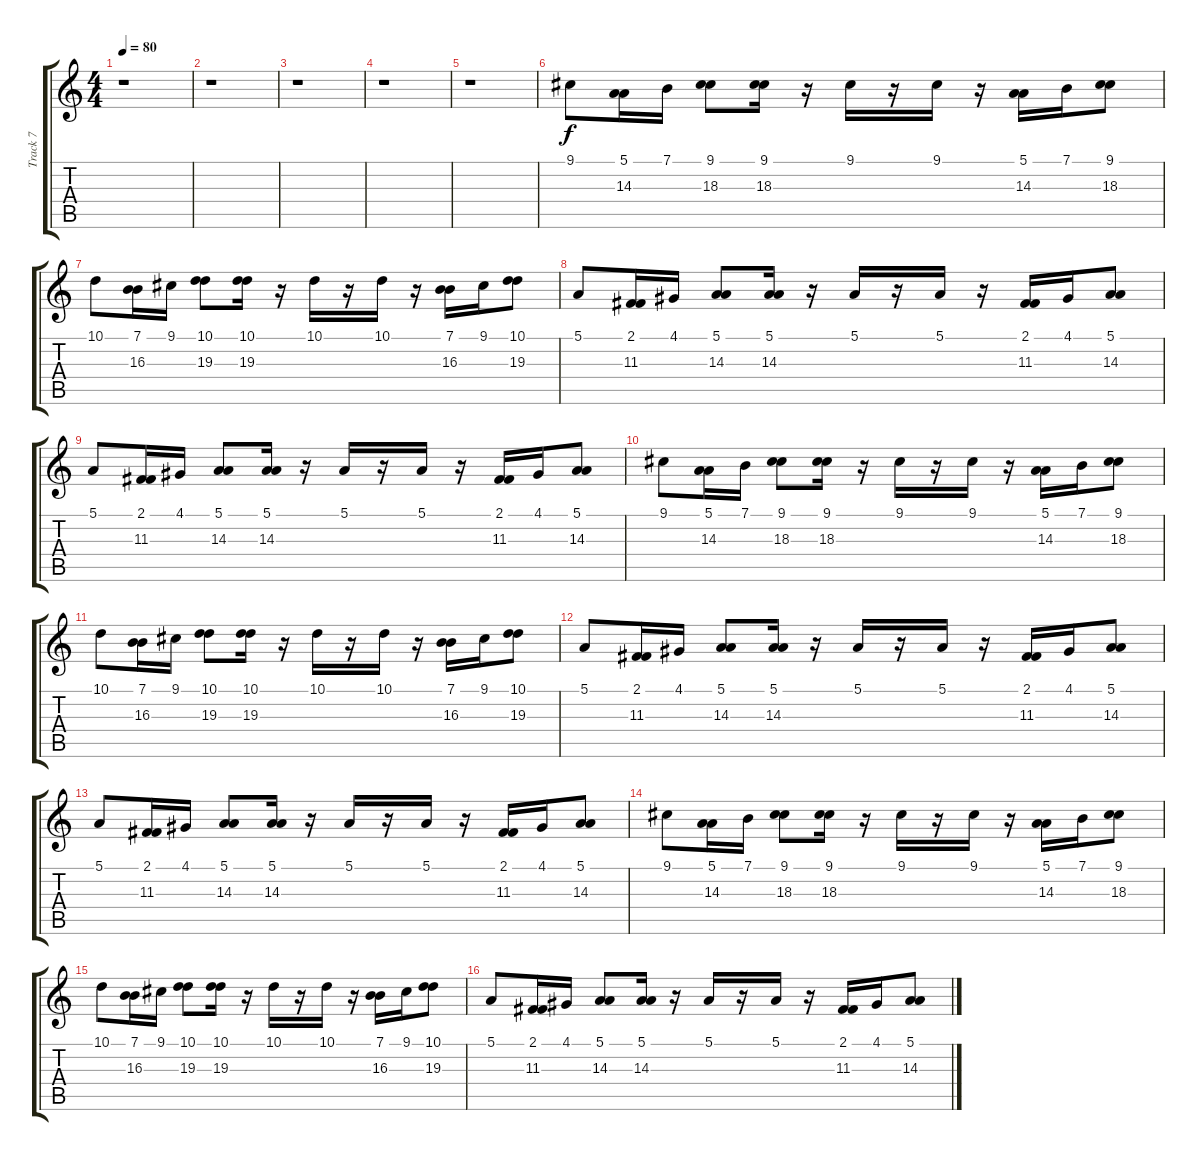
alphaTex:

\track ("Track 7" "Track 7") {instrument lead1square}
\staff {score tabs}
\tuning (E4 B3 G3 D3 A2 E2) {hide}
\ts (4 4)
\tempo 80
\clef g2
\ks c
r.1{dy f} |
r.1 |
r.1 |
r.1 |
r.1 |
9.1.8 (5.1 14.3).16 7.1.16 (9.1 18.3).8 (9.1 18.3).16 r.16 9.1.16 r.16 9.1.16 r.16 (5.1 14.3).16 7.1.16 (9.1 18.3).8 |
10.1.8 (7.1 16.3).16 9.1.16 (10.1 19.3).8 (10.1 19.3).16 r.16 10.1.16 r.16 10.1.16 r.16 (7.1 16.3).16 9.1.16 (10.1 19.3).8 |
5.1.8 (2.1 11.3).16 4.1.16 (5.1 14.3).8 (5.1 14.3).16 r.16 5.1.16 r.16 5.1.16 r.16 (2.1 11.3).16 4.1.16 (5.1 14.3).8 |
5.1.8 (2.1 11.3).16 4.1.16 (5.1 14.3).8 (5.1 14.3).16 r.16 5.1.16 r.16 5.1.16 r.16 (2.1 11.3).16 4.1.16 (5.1 14.3).8 |
9.1.8 (5.1 14.3).16 7.1.16 (9.1 18.3).8 (9.1 18.3).16 r.16 9.1.16 r.16 9.1.16 r.16 (5.1 14.3).16 7.1.16 (9.1 18.3).8 |
10.1.8 (7.1 16.3).16 9.1.16 (10.1 19.3).8 (10.1 19.3).16 r.16 10.1.16 r.16 10.1.16 r.16 (7.1 16.3).16 9.1.16 (10.1 19.3).8 |
5.1.8 (2.1 11.3).16 4.1.16 (5.1 14.3).8 (5.1 14.3).16 r.16 5.1.16 r.16 5.1.16 r.16 (2.1 11.3).16 4.1.16 (5.1 14.3).8 |
5.1.8 (2.1 11.3).16 4.1.16 (5.1 14.3).8 (5.1 14.3).16 r.16 5.1.16 r.16 5.1.16 r.16 (2.1 11.3).16 4.1.16 (5.1 14.3).8 |
9.1.8 (5.1 14.3).16 7.1.16 (9.1 18.3).8 (9.1 18.3).16 r.16 9.1.16 r.16 9.1.16 r.16 (5.1 14.3).16 7.1.16 (9.1 18.3).8 |
10.1.8 (7.1 16.3).16 9.1.16 (10.1 19.3).8 (10.1 19.3).16 r.16 10.1.16 r.16 10.1.16 r.16 (7.1 16.3).16 9.1.16 (10.1 19.3).8 |
5.1.8 (2.1 11.3).16 4.1.16 (5.1 14.3).8 (5.1 14.3).16 r.16 5.1.16 r.16 5.1.16 r.16 (2.1 11.3).16 4.1.16 (5.1 14.3).8
